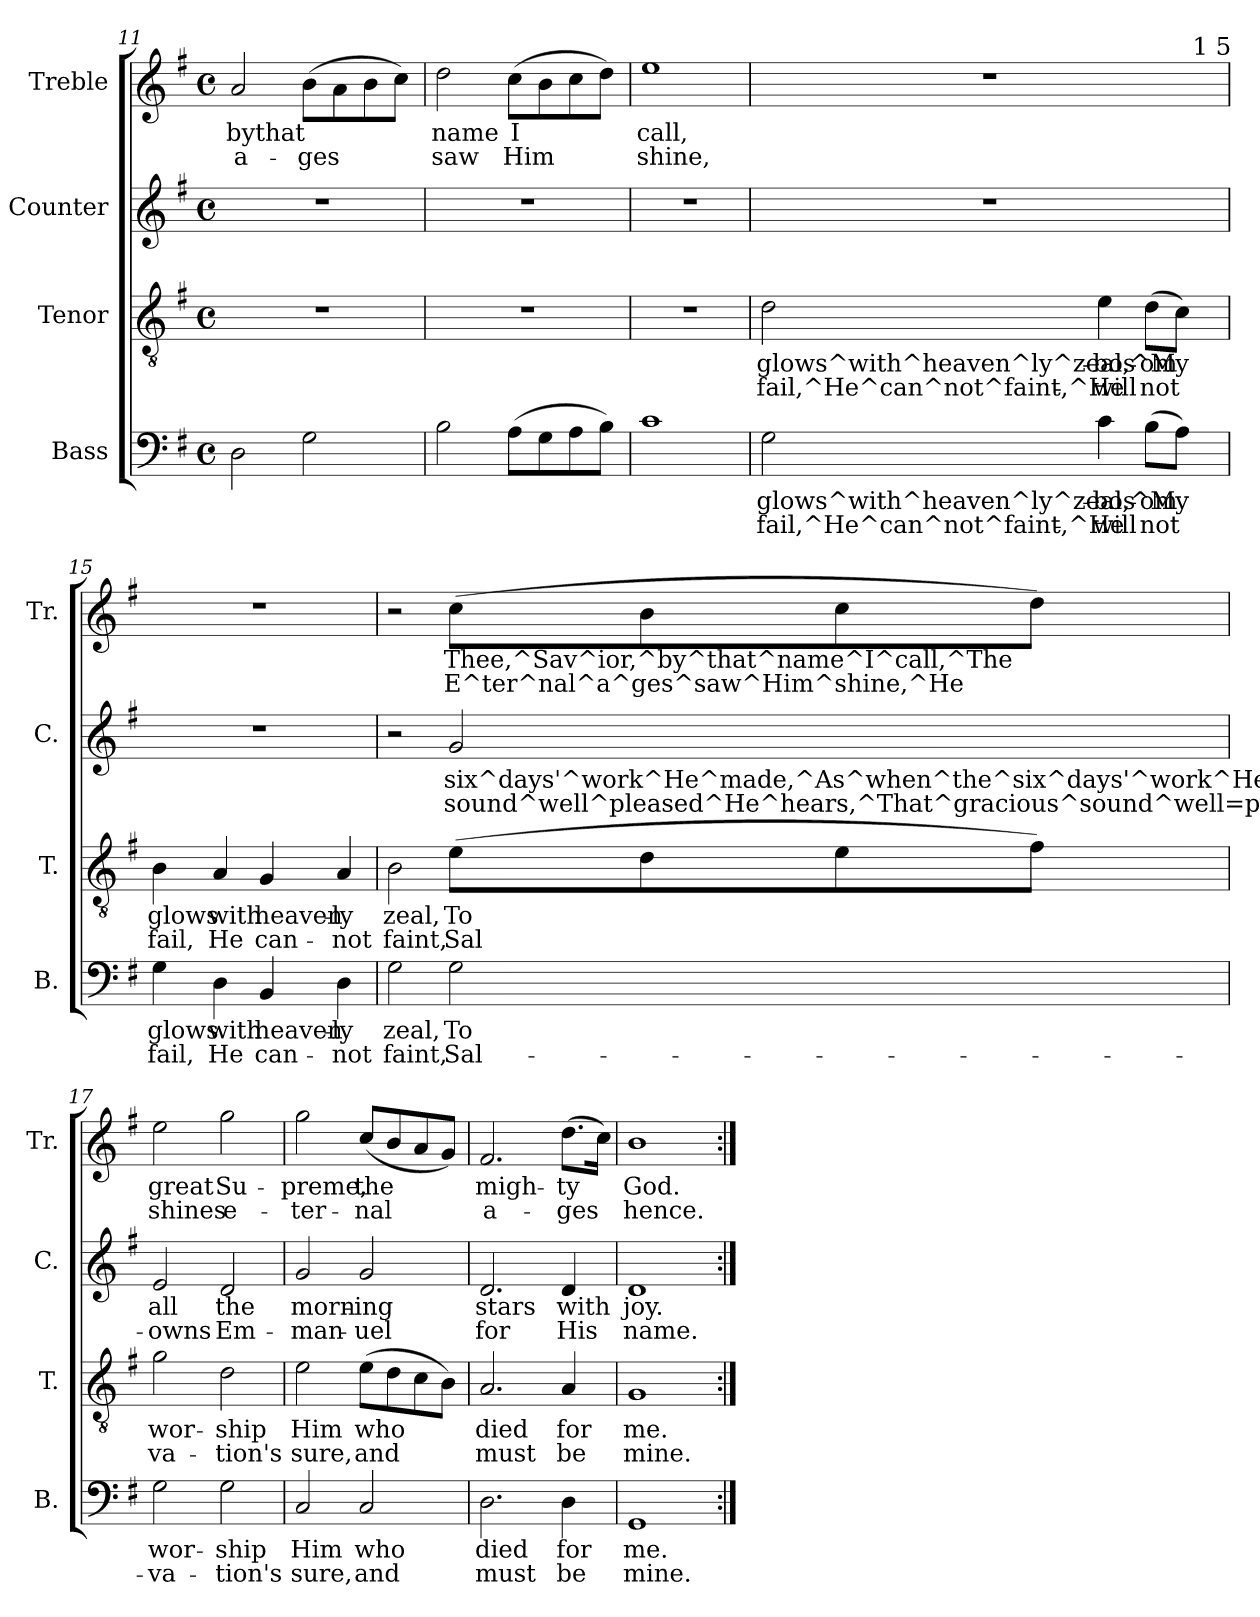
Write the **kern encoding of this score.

**kern	**text	**text	**kern	**text	**text	**kern	**text	**text	**kern	**text	**text
*part4	*part4	*part4	*part3	*part3	*part3	*part2	*part2	*part2	*part1	*part1	*part1
*staff4	*staff4	*staff4	*staff3	*staff3	*staff3	*staff2	*staff2	*staff2	*staff1	*staff1	*staff1
*I"Bass	*	*	*I"Tenor	*	*	*I"Counter	*	*	*I"Treble	*	*
*I'B.	*	*	*I'T.	*	*	*I'C.	*	*	*I'Tr.	*	*
!!LO:PB:g=z
*clefF4	*	*	*clefGv2	*	*	*clefG2	*	*	*clefG2	*	*
*k[f#]	*	*	*k[f#]	*	*	*k[f#]	*	*	*k[f#]	*	*
*G:	*	*	*G:	*	*	*G:	*	*	*G:	*	*
*M4/4	*	*	*M4/4	*	*	*M4/4	*	*	*M4/4	*	*
*met(c)	*	*	*met(c)	*	*	*met(c)	*	*	*met(c)	*	*
=11	=11	=11	=11	=11	=11	=11	=11	=11	=11	=11	=11
!	!LO:LY:a:rj	!	!	!	!	!	!	!	!	!LO:LY:b:rj	!LO:LY:b:rj
2D\	.	.	1r	.	.	1r	.	.	2a/	bythat	a-
!	!LO:LY:a:rj	!	!	!	!	!	!	!	!	!LO:LY:b:rj	!LO:LY:b:rj
2G\	.	.	.	.	.	.	.	.	(>8b\L	-	ges
!	!	!	!	!	!	!	!	!	!	!LO:LY:b:rj	!LO:LY:b:rj
.	.	.	.	.	.	.	.	.	8a\	.	.
!	!	!	!	!	!	!	!	!	!	!LO:LY:b:rj	!LO:LY:b:rj
.	.	.	.	.	.	.	.	.	8b\	.	.
!	!	!	!	!	!	!	!	!	!	!LO:LY:b:rj	!LO:LY:b:rj
.	.	.	.	.	.	.	.	.	8cc\J)	.	.
=12	=12	=12	=12	=12	=12	=12	=12	=12	=12	=12	=12
!	!LO:LY:a:rj	!	!	!	!	!	!	!	!	!LO:LY:b:rj	!LO:LY:b:rj
2B\	.	.	1r	.	.	1r	.	.	2dd\	name	saw
!	!LO:LY:a:rj	!	!	!	!	!	!	!	!	!LO:LY:b:rj	!LO:LY:b:rj
(>8A\L	.	.	.	.	.	.	.	.	(>8cc\L	I	Him
!	!LO:LY:a:rj	!	!	!	!	!	!	!	!	!LO:LY:b:rj	!LO:LY:b:rj
8G\	.	.	.	.	.	.	.	.	8b\	.	.
!	!LO:LY:a:rj	!	!	!	!	!	!	!	!	!LO:LY:b:rj	!LO:LY:b:rj
8A\	.	.	.	.	.	.	.	.	8cc\	.	.
!	!LO:LY:a:rj	!	!	!	!	!	!	!	!	!LO:LY:b:rj	!LO:LY:b:rj
8B\J)	.	.	.	.	.	.	.	.	8dd\J)	.	.
=13	=13	=13	=13	=13	=13	=13	=13	=13	=13	=13	=13
!	!LO:LY:a:rj	!	!	!	!	!	!	!	!	!LO:LY:b:rj	!LO:LY:b:rj
1c	.	.	1r	.	.	1r	.	.	1ee	call,	shine,
=14	=14	=14	=14	=14	=14	=14	=14	=14	=14	=14	=14
!	!LO:LY:a:rj	!LO:LY:a:rj	!	!LO:LY:b:rj	!LO:LY:b:rj	!	!	!	!	!	!
*	*	*	*	*	*	*	*	*	*^	*	*
2G\	glows^with^heaven^ly^zeal,^My-	-fail,^He^can^not^faint,^He-	2d\	glows^with^heaven^ly^zeal,^My-	-fail,^He^can^not^faint,^He-	1r	.	.	1r	2ryy	.	.
!	!LO:LY:a:rj	!LO:LY:a:rj	!	!LO:LY:b:rj	!LO:LY:b:rj	!	!	!	!	!	!	!
4c\	-bos-	-will	4e\	-bos-	-will	.	.	.	.	4ryy	.	.
!	!LO:LY:a:rj	!LO:LY:a:rj	!	!LO:LY:b:rj	!LO:LY:b:rj	!	!	!	!	!	!	!
(>8B\L	om	not	(>8d\L	om	not	.	.	.	.	8ryy	.	.
!	!LO:LY:a:rj	!LO:LY:a:rj	!	!LO:LY:b:rj	!LO:LY:b:rj	!	!	!	!	!	!	!
8A\J)	.	.	8c\J)	.	.	.	.	.	.	32.ryy	.	.
!	!	!	!	!	!	!	!	!	!	!LO:TX:a:t=1 5	!	!
.	.	.	.	.	.	.	.	.	.	16ryy	.	.
.	.	.	.	.	.	.	.	.	.	64ryy	.	.
=15	=15	=15	=15	=15	=15	=15	=15	=15	=15	=15	=15	=15
!	!LO:LY:a:rj	!LO:LY:a:rj	!	!LO:LY:b:rj	!LO:LY:b:rj	!	!	!	!	!	!	!
*	*	*	*	*	*	*	*	*	*v	*v	*	*
4G\	glows	fail,	4B\	glows	fail,	1r	.	.	1r	.	.
!	!LO:LY:a:rj	!LO:LY:a:rj	!	!LO:LY:b:rj	!LO:LY:b:rj	!	!	!	!	!	!
4D\	with	He	4A/	with	He	.	.	.	.	.	.
!	!LO:LY:a:rj	!LO:LY:a:rj	!	!LO:LY:b:rj	!LO:LY:b:rj	!	!	!	!	!	!
4BB/	heaven-	-can-	4G/	heaven-	-can-	.	.	.	.	.	.
!	!LO:LY:a:rj	!LO:LY:a:rj	!	!LO:LY:b:rj	!LO:LY:b:rj	!	!	!	!	!	!
4D\	-ly	not	4A/	-ly	not	.	.	.	.	.	.
=16	=16	=16	=16	=16	=16	=16	=16	=16	=16	=16	=16
!	!LO:LY:a:rj	!LO:LY:a:rj	!	!LO:LY:b:rj	!LO:LY:b:rj	!	!	!	!	!	!
2G\	zeal,	faint,	2B\	zeal,	faint,	2r	.	.	2r	.	.
!	!LO:LY:a:rj	!LO:LY:a:rj	!	!LO:LY:b:rj	!LO:LY:b:rj	!	!LO:LY:b:rj	!LO:LY:b:rj	!	!LO:LY:b:rj	!LO:LY:b:rj
2G\	To	Sal-	(>8e\L	To	Sal-	2g/	six^days'^work^He^made,^As^when^the^six^days'^work^He^made^Filled	sound^well^pleased^He^hears,^That^gracious^sound^well=pleased^He^hears,^And-	(>8cc\L	Thee,^Sav^ior,^by^that^name^I^call,^The-	-E^ter^nal^a^ges^saw^Him^shine,^He-
!	!	!	!	!LO:LY:b:rj	!LO:LY:b:rj	!	!	!	!	!LO:LY:b:rj	!LO:LY:b:rj
.	.	.	8d\	-	-	.	.	.	8b\	--	--
!	!	!	!	!LO:LY:b:rj	!LO:LY:b:rj	!	!	!	!	!LO:LY:b:rj	!LO:LY:b:rj
.	.	.	8e\	-	-	.	.	.	8cc\	--	--
!	!	!	!	!LO:LY:b:rj	!LO:LY:b:rj	!	!	!	!	!LO:LY:b:rj	!LO:LY:b:rj
.	.	.	8f#\J)	-	-	.	.	.	8dd\J)	--	--
=17	=17	=17	=17	=17	=17	=17	=17	=17	=17	=17	=17
!	!LO:LY:a:rj	!LO:LY:a:rj	!	!LO:LY:b:rj	!LO:LY:b:rj	!	!LO:LY:b:rj	!LO:LY:b:rj	!	!LO:LY:b:rj	!LO:LY:b:rj
2G\	-wor-	-va-	2g\	-wor-	-va-	2e/	-all	owns	2ee\	-great	shines
!	!LO:LY:a:rj	!LO:LY:a:rj	!	!LO:LY:b:rj	!LO:LY:b:rj	!	!LO:LY:b:rj	!LO:LY:b:rj	!	!LO:LY:b:rj	!LO:LY:b:rj
2G\	-ship	tion's	2d\	-ship	tion's	2d/	the	Em-	2gg\	Su-	-e-
=18	=18	=18	=18	=18	=18	=18	=18	=18	=18	=18	=18
!	!LO:LY:a:rj	!LO:LY:a:rj	!	!LO:LY:b:rj	!LO:LY:b:rj	!	!LO:LY:b:rj	!LO:LY:b:rj	!	!LO:LY:b:rj	!LO:LY:b:rj
2C/	Him	sure,	2e\	Him	sure,	2g/	-morn-	-man-	2gg\	-preme,	ter-
!	!LO:LY:a:rj	!LO:LY:a:rj	!	!LO:LY:b:rj	!LO:LY:b:rj	!	!LO:LY:b:rj	!LO:LY:b:rj	!	!LO:LY:b:rj	!LO:LY:b:rj
2C/	who	and	(>8e\L	who	and	2g/	-ing	uel	(<8cc/L	-the	nal
!	!	!	!	!LO:LY:b:rj	!LO:LY:b:rj	!	!	!	!	!LO:LY:b:rj	!LO:LY:b:rj
.	.	.	8d\	.	.	.	.	.	8b/	.	.
!	!	!	!	!LO:LY:b:rj	!LO:LY:b:rj	!	!	!	!	!LO:LY:b:rj	!LO:LY:b:rj
.	.	.	8c\	.	.	.	.	.	8a/	.	.
!	!	!	!	!LO:LY:b:rj	!LO:LY:b:rj	!	!	!	!	!LO:LY:b:rj	!LO:LY:b:rj
.	.	.	8B\J)	.	.	.	.	.	8g/J)	.	.
=19	=19	=19	=19	=19	=19	=19	=19	=19	=19	=19	=19
!	!LO:LY:a:rj	!LO:LY:a:rj	!	!LO:LY:b:rj	!LO:LY:b:rj	!	!LO:LY:b:rj	!LO:LY:b:rj	!	!LO:LY:b:rj	!LO:LY:b:rj
2.D\	died	must	2.A/	died	must	2.d/	stars	for	2.f#/	migh-	-a-
!	!LO:LY:a:rj	!LO:LY:a:rj	!	!LO:LY:b:rj	!LO:LY:b:rj	!	!LO:LY:b:rj	!LO:LY:b:rj	!	!LO:LY:b:rj	!LO:LY:b:rj
4D\	for	be	4A/	for	be	4d/	with	His	(>8.dd\L	-ty	ges
!	!	!	!	!	!	!	!	!	!	!LO:LY:b:rj	!LO:LY:b:rj
.	.	.	.	.	.	.	.	.	16cc\J)	.	.
=20	=20	=20	=20	=20	=20	=20	=20	=20	=20	=20	=20
!	!LO:LY:a:rj	!LO:LY:a:rj	!	!LO:LY:b:rj	!LO:LY:b:rj	!	!LO:LY:b:rj	!LO:LY:b:rj	!	!LO:LY:b:rj	!LO:LY:b:rj
1GG	me.	mine.	1G	me.	mine.	1d	joy.	name.	1b	God.	hence.
=:|!	=:|!	=:|!	=:|!	=:|!	=:|!	=:|!	=:|!	=:|!	=:|!	=:|!	=:|!
*-	*-	*-	*-	*-	*-	*-	*-	*-	*-	*-	*-
